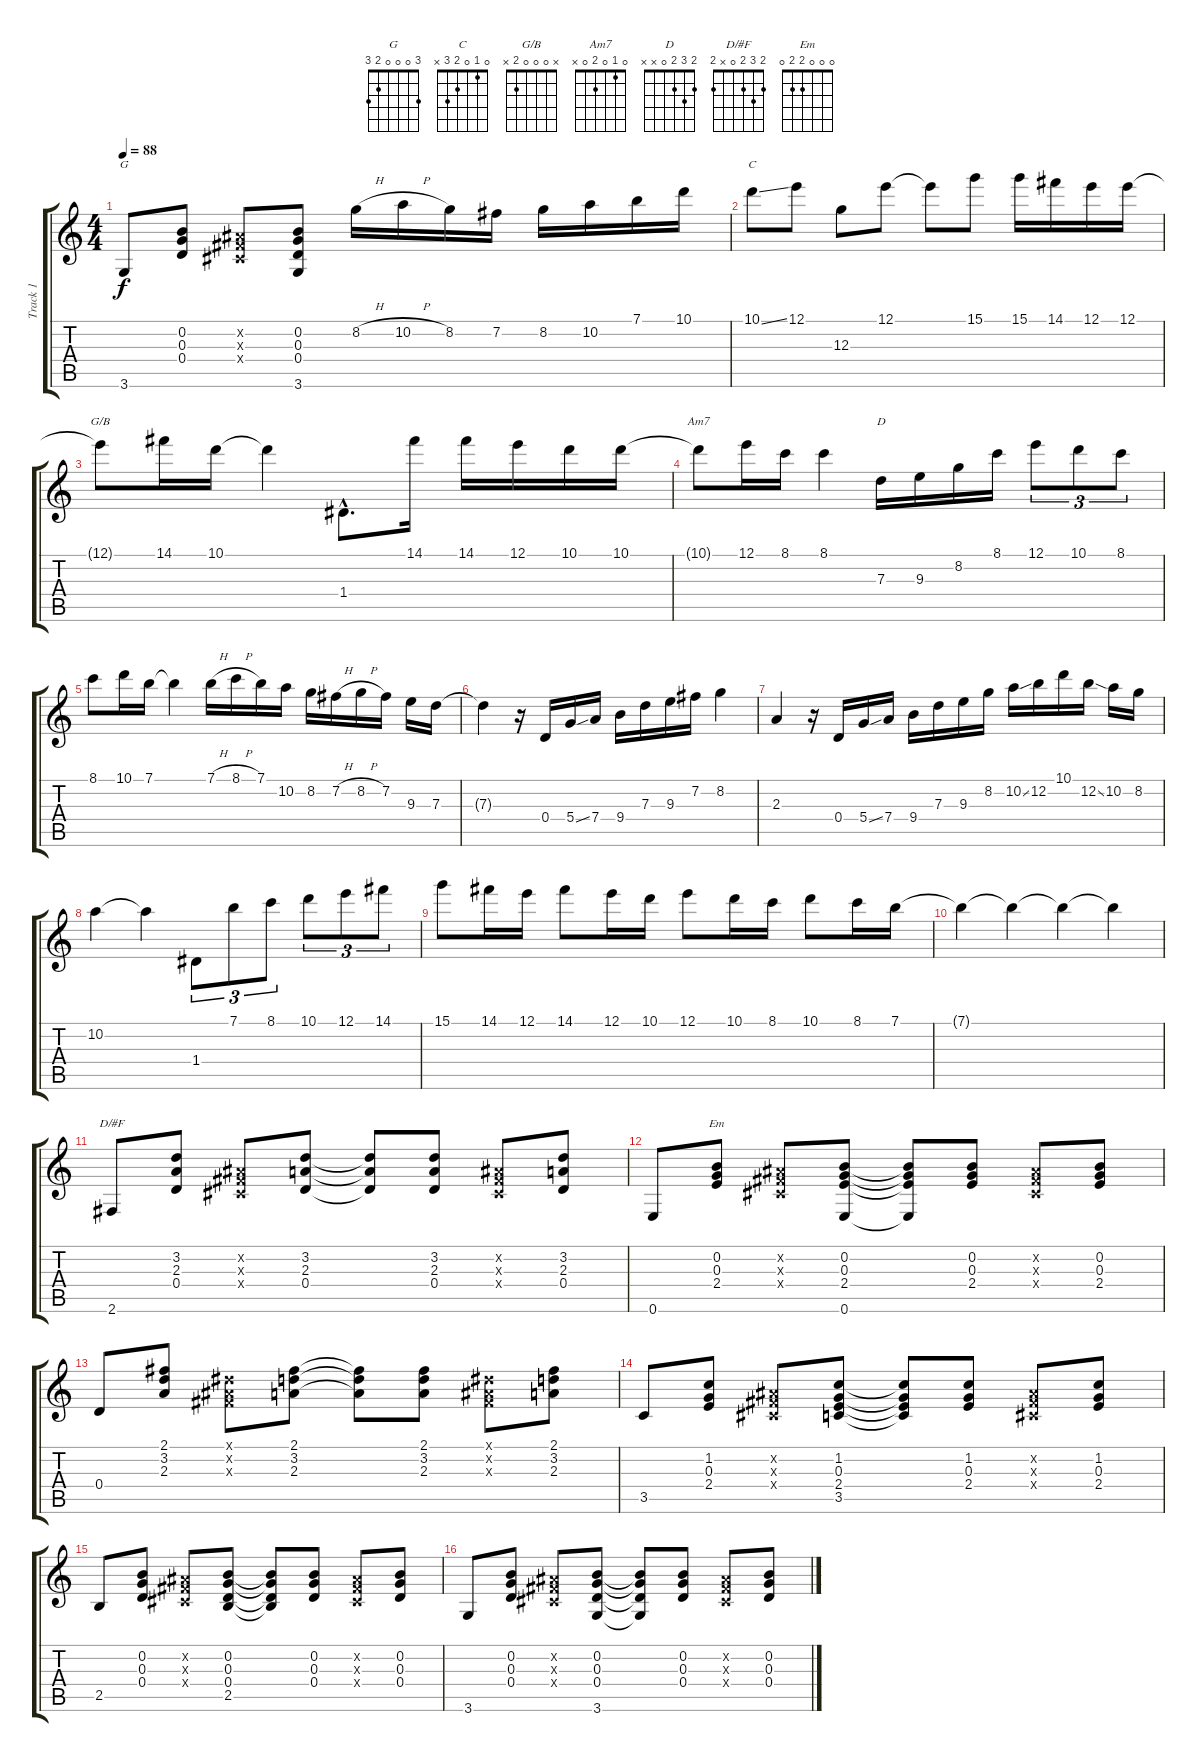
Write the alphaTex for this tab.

\track ("Track 1" "Track 1") {instrument acousticguitarnylon}
\staff {score tabs}
\tuning (E4 B3 G3 D3 A2 E2) {hide}
\chord ("G" 3 0 0 0 2 3)
\chord ("C" 0 1 0 2 3 x)
\chord ("G/B" x 0 0 0 2 x)
\chord ("Am7" 0 1 0 2 0 x)
\chord ("D" 2 3 2 0 x x)
\chord ("D/#F" 2 3 2 0 x 2)
\chord ("Em" 0 0 0 2 2 0)
\ts (4 4)
\tempo 88
\clef g2
\ks c
3.6.8{ch "G" dy f} (0.2 0.3 0.4).8 (-1.2{x} -1.3{x} -1.4{x}).8 (0.2 0.3 0.4 3.6).8 8.2{h}.16 10.2{h}.16 8.2.16 7.2.16 8.2.16 10.2.16 7.1.16 10.1.16 |
10.1{ss}.8{ch "C"} 12.1.8 12.3.8 12.1.8 12.1{t}.8 15.1.8 15.1.16 14.1.16 12.1.16 12.1.16 |
12.1{t}.8{ch "G/B"} 14.1.16 10.1.16 10.1{t}.4 1.4{hac}.8{d} 14.1.16 14.1.16 12.1.16 10.1.16 10.1.16 |
10.1{t}.8{ch "Am7"} 12.1.16 8.1.16 8.1.4 7.3.16{ch "D"} 9.3.16 8.2.16 8.1.16 12.1.8{tu (3 2)} 10.1.8{tu (3 2)} 8.1.8{tu (3 2)} |
8.1.8 10.1.16 7.1.16 7.1{t}.4 7.1{h}.16 8.1{h}.16 7.1.16 10.2.16 8.2.16 7.2{h}.16 8.2{h}.16 7.2.16 9.3.16 7.3.16 |
7.3{t}.4 r.16 0.4.16 5.4{ss}.16 7.4.16 9.4.16 7.3.16 9.3.16 7.2.16 8.2.4 |
2.3.4 r.16 0.4.16 5.4{ss}.16 7.4.16 9.4.16 7.3.16 9.3.16 8.2.16 10.2{ss}.16 12.2.16 10.1.16 12.2{ss}.16 10.2.16 8.2.16 |
10.2.4 10.2{t}.4 1.4.8{tu (3 2)} 7.1.8{tu (3 2)} 8.1.8{tu (3 2)} 10.1.8{tu (3 2)} 12.1.8{tu (3 2)} 14.1.8{tu (3 2)} |
15.1.8 14.1.16 12.1.16 14.1.8 12.1.16 10.1.16 12.1.8 10.1.16 8.1.16 10.1.8 8.1.16 7.1.16 |
7.1{t}.4 7.1{t}.4 7.1{t}.4 7.1{t}.4 |
2.6.8{ch "D/#F"} (3.2 2.3 0.4).8 (-1.2{x} -1.3{x} -1.4{x}).8 (3.2 2.3 0.4).8 (3.2{t} 2.3{t} 0.4{t}).8 (3.2 2.3 0.4).8 (-1.2{x} -1.3{x} -1.4{x}).8 (3.2 2.3 0.4).8 |
0.6.8 (0.2 0.3 2.4).8{ch "Em"} (-1.2{x} -1.3{x} -1.4{x}).8 (0.2 0.3 2.4 0.6).8 (0.2{t} 0.3{t} 2.4{t} 0.6{t}).8 (0.2 0.3 2.4).8 (-1.2{x} -1.3{x} -1.4{x}).8 (0.2 0.3 2.4).8 |
0.4.8 (2.1 3.2 2.3).8 (-1.1{x} -1.2{x} -1.3{x}).8 (2.1 3.2 2.3).8 (2.1{t} 3.2{t} 2.3{t}).8 (2.1 3.2 2.3).8 (-1.1{x} -1.2{x} -1.3{x}).8 (2.1 3.2 2.3).8 |
3.5.8 (1.2 0.3 2.4).8 (-1.2{x} -1.3{x} -1.4{x}).8 (1.2 0.3 2.4 3.5).8 (1.2{t} 0.3{t} 2.4{t} 3.5{t}).8 (1.2 0.3 2.4).8 (-1.2{x} -1.3{x} -1.4{x}).8 (1.2 0.3 2.4).8 |
2.5.8 (0.2 0.3 0.4).8 (-1.2{x} -1.3{x} -1.4{x}).8 (0.2 0.3 0.4 2.5).8 (0.2{t} 0.3{t} 0.4{t} 2.5{t}).8 (0.2 0.3 0.4).8 (-1.2{x} -1.3{x} -1.4{x}).8 (0.2 0.3 0.4).8 |
3.6.8 (0.2 0.3 0.4).8 (-1.2{x} -1.3{x} -1.4{x}).8 (0.2 0.3 0.4 3.6).8 (0.2{t} 0.3{t} 0.4{t} 3.6{t}).8 (0.2 0.3 0.4).8 (-1.2{x} -1.3{x} -1.4{x}).8 (0.2 0.3 0.4).8
